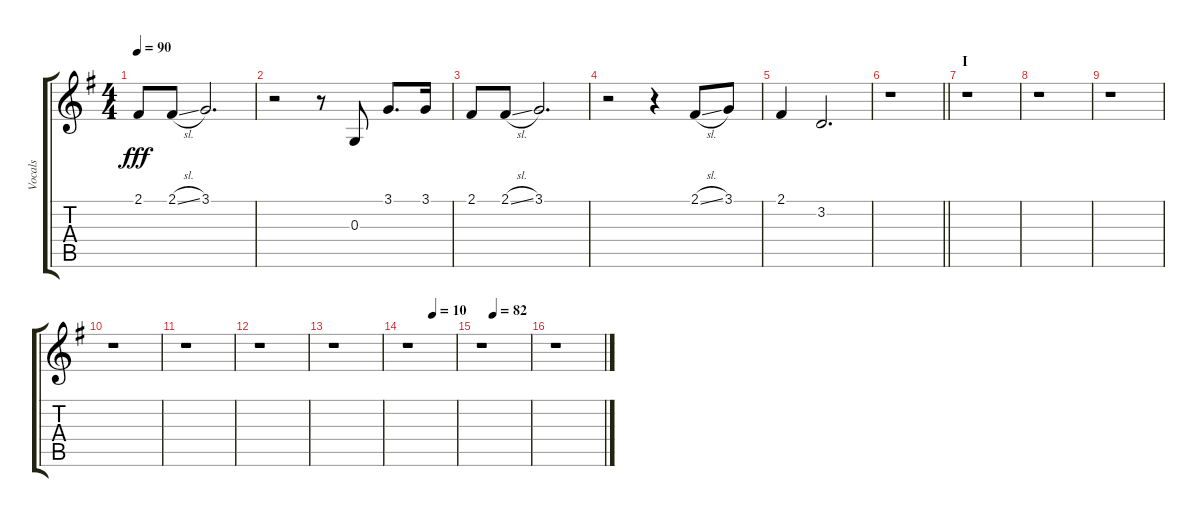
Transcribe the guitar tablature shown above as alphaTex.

\track ("Vocals" "Vocals") {instrument voiceoohs}
\staff {score tabs}
\tuning (E4 B3 G3 D3 A2 E2) {hide}
\ts (4 4)
\tempo 90
\clef g2
\ks g
2.1{t}.8{dy fff} 2.1{sl}.8 3.1.2{d} |
r.2 r.8 0.3.8 3.1.8{d} 3.1.16 |
2.1.8 2.1{sl}.8 3.1.2{d} |
r.2 r.4 2.1{sl}.8 3.1.8 |
2.1.4 3.2.2{d} |
\barLineRight lightlight
r.1 |
\section ("" "I")
r.1 |
r.1 |
r.1 |
r.1 |
r.1 |
r.1 |
r.1 |
\tempo (10 0.53125)
r.1 |
\tempo (82 0.25)
r.1 |
r.1
